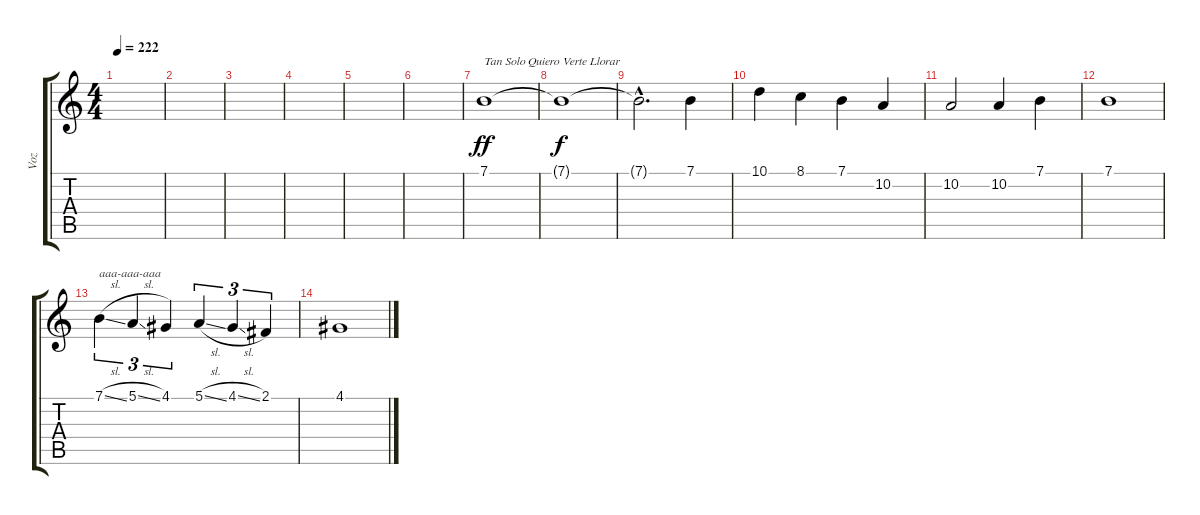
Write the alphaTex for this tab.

\track ("Voz" "Voz") {instrument harmonica}
\staff {score tabs}
\tuning (E4 B3 G3 D3 A2 E2) {hide}
\ts (4 4)
\tempo 222
\clef g2
\ks c
|
|
|
|
|
|
7.1.1{txt "Tan Solo Quiero Verte Llorar" dy ff volume 13} |
7.1{t}.1{dy f} |
7.1{hac t}.2{d} 7.1.4 |
10.1.4 8.1.4 7.1.4{volume 0} 10.2.4 |
10.2.2 10.2.4 7.1.4 |
7.1.1 |
7.1{sl}.4{tu (3 2) txt "aaa-aaa-aaa"} 5.1{sl}.4{tu (3 2)} 4.1.4{tu (3 2)} 5.1{sl}.4{tu (3 2)} 4.1{sl}.4{tu (3 2)} 2.1.4{tu (3 2)} |
4.1.1
